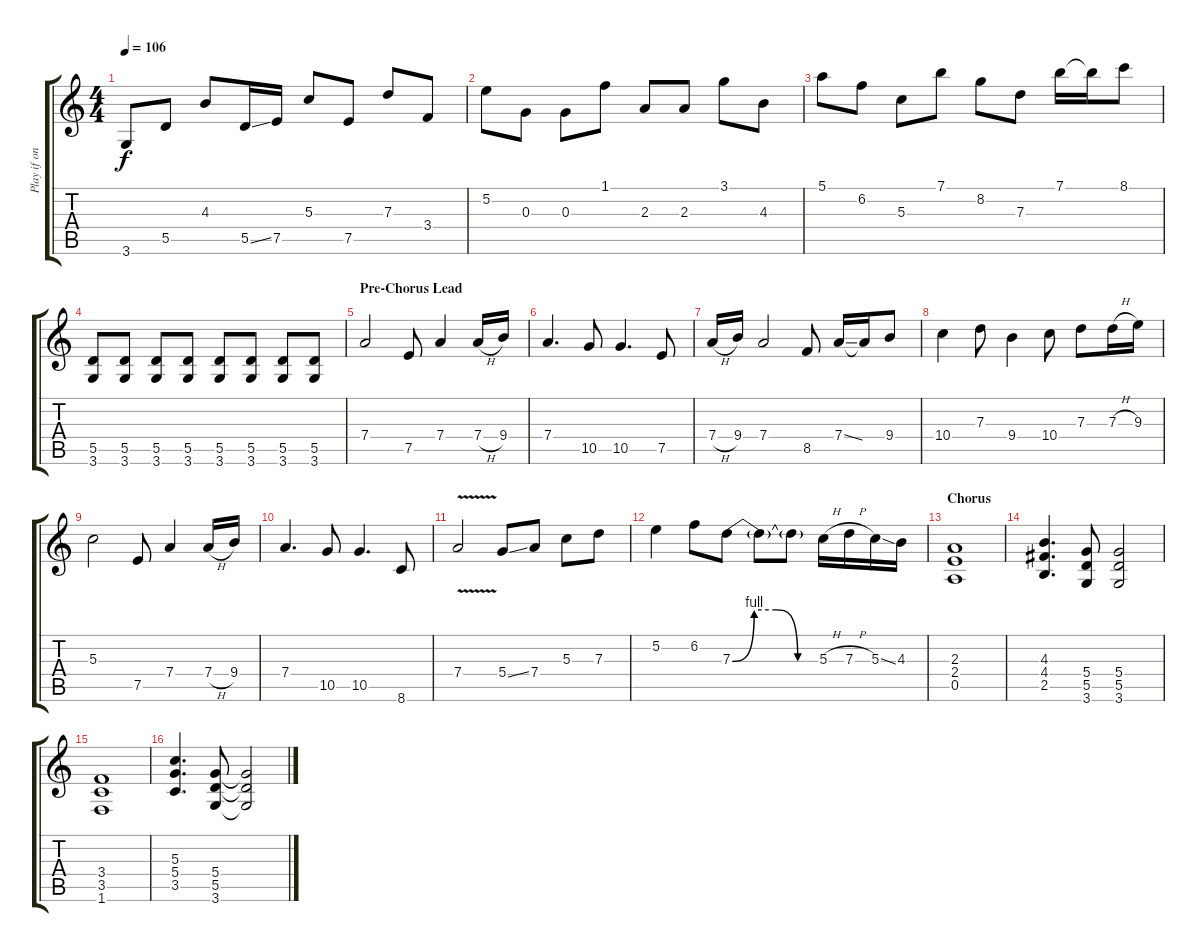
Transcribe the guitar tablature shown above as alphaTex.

\track ("Play if only one Guitar" "Play if on") {instrument electricguitarjazz}
\staff {score tabs}
\tuning (E4 B3 G3 D3 A2 E2) {hide}
\ts (4 4)
\tempo 106
\clef g2
\ks c
3.6.8{dy f} 5.5.8 4.3.8 5.5{ss}.16 7.5.16 5.3.8 7.5.8 7.3.8 3.4.8 |
5.2.8 0.3.8 0.3.8 1.1.8 2.3.8 2.3.8 3.1.8 4.3.8 |
5.1.8 6.2.8 5.3.8 7.1.8 8.2.8 7.3.8 7.1.16 7.1{t}.16 8.1.8 |
(5.5 3.6).8 (5.5 3.6).8 (5.5 3.6).8 (5.5 3.6).8 (5.5 3.6).8 (5.5 3.6).8 (5.5 3.6).8 (5.5 3.6).8 |
\section ("" "Pre-Chorus Lead")
7.4.2 7.5.8 7.4.4 7.4{h}.16 9.4.16 |
7.4.4{d} 10.5.8 10.5.4{d} 7.5.8 |
7.4{h}.16 9.4.16 7.4.2 8.5.8 7.4{ss}.16 7.4{t}.16 9.4.8 |
10.4.4 7.3.8 9.4.4 10.4.8 7.3.8 7.3{h}.16 9.3.16 |
5.3.2 7.5.8 7.4.4 7.4{h}.16 9.4.16 |
7.4.4{d} 10.5.8 10.5.4{d} 8.6.8 |
7.4{v}.2 5.4{ss}.8 7.4.8 5.3.8 7.3.8 |
5.2.4 6.2.8 7.3{be (custom 0 0 15 4 30 4 45 0 60 0)}.8 7.3{t}.8 7.3{t}.8 5.3{h}.16 7.3{h}.16 5.3{ss}.16 4.3.16 |
\section ("" "Chorus")
(2.3 2.4 0.5).1 |
(4.3 4.4 2.5).4{d} (5.4 5.5 3.6).8 (5.4 5.5 3.6).2 |
(3.4 3.5 1.6).1 |
(5.3 5.4 3.5).4{d} (5.4 5.5 3.6).8 (5.4{t} 5.5{t} 3.6{t}).2
